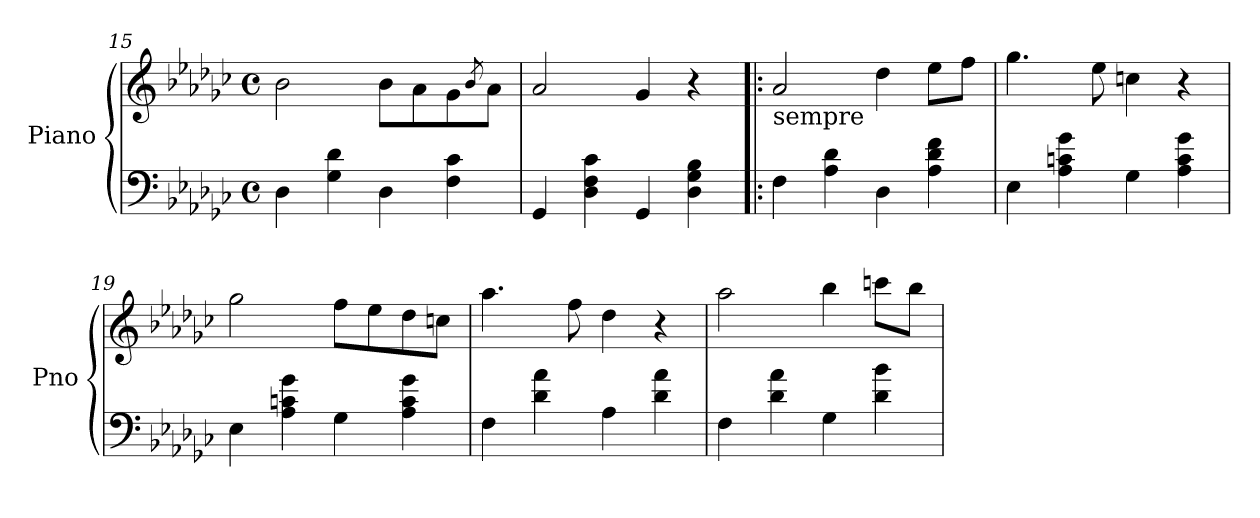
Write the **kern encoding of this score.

**kern	**kern
*part1	*part1
*staff2	*staff1
*I"Piano	*
*I'Pno	*
*clefF4	*clefG2
*k[b-e-a-d-g-c-]	*k[b-e-a-d-g-c-]
*G-:	*G-:
*M4/4	*M4/4
*met(c)	*met(c)
=15	=15
4D-\	2b-\
4G-\ 4d-\	.
4D-\	8b-\L
.	8a-\
4F\ 4c-\	8g-\
.	8qb-/
.	8a-\J
=16	=16
4GG-/	2a-/
4D-\ 4F\ 4c-\	.
4GG-/	4g-/
4D-\ 4G-\ 4B-\	4r
=17!|:	=17!|:
!	!LO:TX:b:t=sempre
4F\	2a-/
4A-\ 4d-\	.
4D-\	4dd-\
4A-\ 4d-\ 4f\	8ee-\L
.	8ff\J
=18	=18
4E-\	4.gg-\
4A-\ 4cn\ 4g-\	.
.	8ee-\
4G-\	4ccn\
4A-\ 4c\ 4g-\	4r
=19	=19
4E-\	2gg-\
4A-\ 4cn\ 4g-\	.
4G-\	8ff\L
.	8ee-\
4A-\ 4c\ 4g-\	8dd-\
.	8ccn\J
!!LO:LB:g=z
=20	=20
4F\	4.aa-\
4d-\ 4a-\	.
.	8ff\
4A-\	4dd-\
4d-\ 4a-\	4r
=21	=21
4F\	2aa-\
4d-\ 4a-\	.
4G-\	4bb-\
4d-\ 4b-\	8cccn\L
.	8bb-\J
=	=
*-	*-
